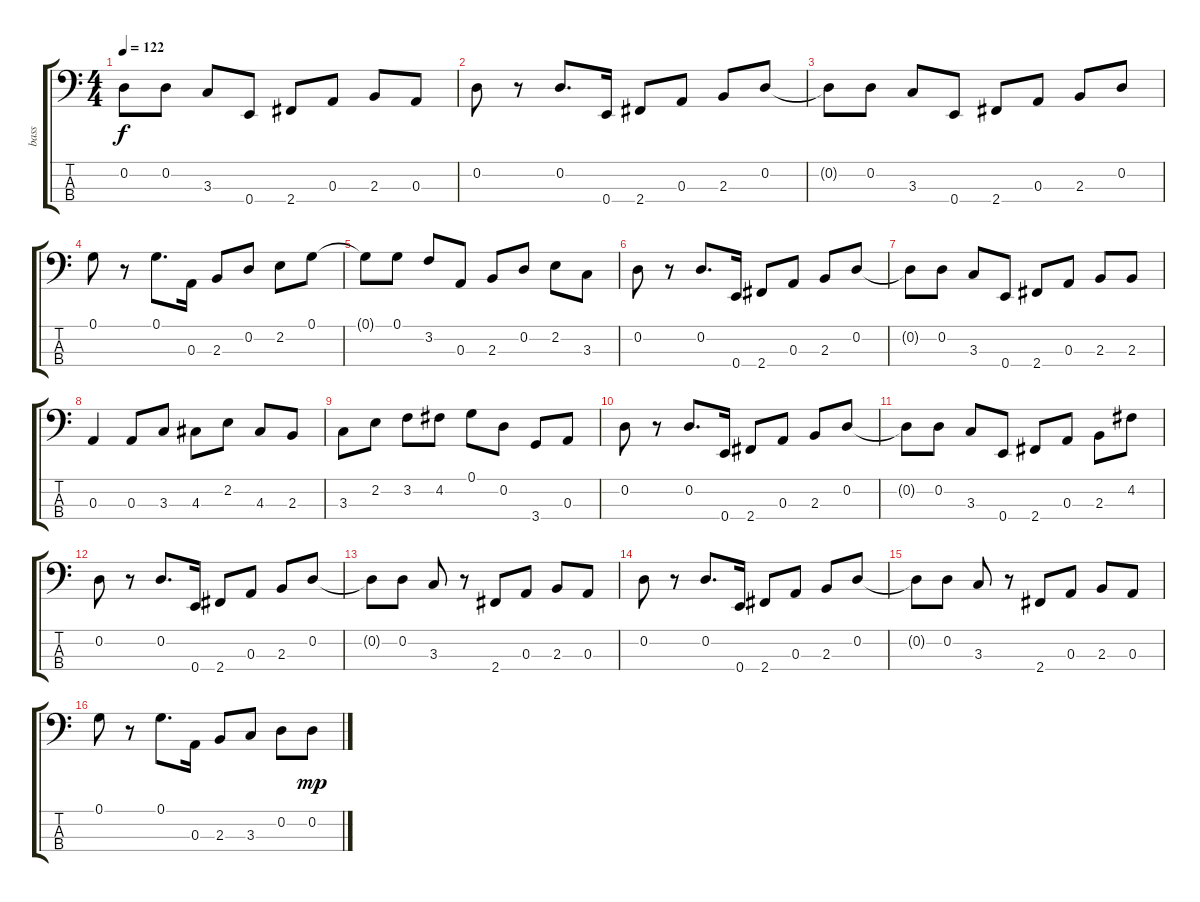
\track ("bass" "bass") {instrument acousticbass}
\staff {score tabs}
\tuning (G2 D2 A1 E1) {hide}
\ts (4 4)
\tempo 122
\clef f4
\ks c
0.2{t}.8{dy f} 0.2.8 3.3.8 0.4.8 2.4.8 0.3.8 2.3.8 0.3.8 |
0.2.8 r.8 0.2.8{d} 0.4.16 2.4.8 0.3.8 2.3.8 0.2.8 |
0.2{t}.8 0.2.8 3.3.8 0.4.8 2.4.8 0.3.8 2.3.8 0.2.8 |
0.1.8 r.8 0.1.8{d} 0.3.16 2.3.8 0.2.8 2.2.8 0.1.8 |
0.1{t}.8 0.1.8 3.2.8 0.3.8 2.3.8 0.2.8 2.2.8 3.3.8 |
0.2.8 r.8 0.2.8{d} 0.4.16 2.4.8 0.3.8 2.3.8 0.2.8 |
0.2{t}.8 0.2.8 3.3.8 0.4.8 2.4.8 0.3.8 2.3.8 2.3.8 |
0.3.4 0.3.8 3.3.8 4.3.8 2.2.8 4.3.8 2.3.8 |
3.3.8 2.2.8 3.2.8 4.2.8 0.1.8 0.2.8 3.4.8 0.3.8 |
0.2.8 r.8 0.2.8{d} 0.4.16 2.4.8 0.3.8 2.3.8 0.2.8 |
0.2{t}.8 0.2.8 3.3.8 0.4.8 2.4.8 0.3.8 2.3.8 4.2.8 |
0.2.8 r.8 0.2.8{d} 0.4.16 2.4.8 0.3.8 2.3.8 0.2.8 |
0.2{t}.8 0.2.8 3.3.8 r.8 2.4.8 0.3.8 2.3.8 0.3.8 |
0.2.8 r.8 0.2.8{d} 0.4.16 2.4.8 0.3.8 2.3.8 0.2.8 |
0.2{t}.8 0.2.8 3.3.8 r.8 2.4.8 0.3.8 2.3.8 0.3.8 |
0.1.8 r.8 0.1.8{d} 0.3.16 2.3.8 3.3.8 0.2.8 0.2.8{dy mp}
